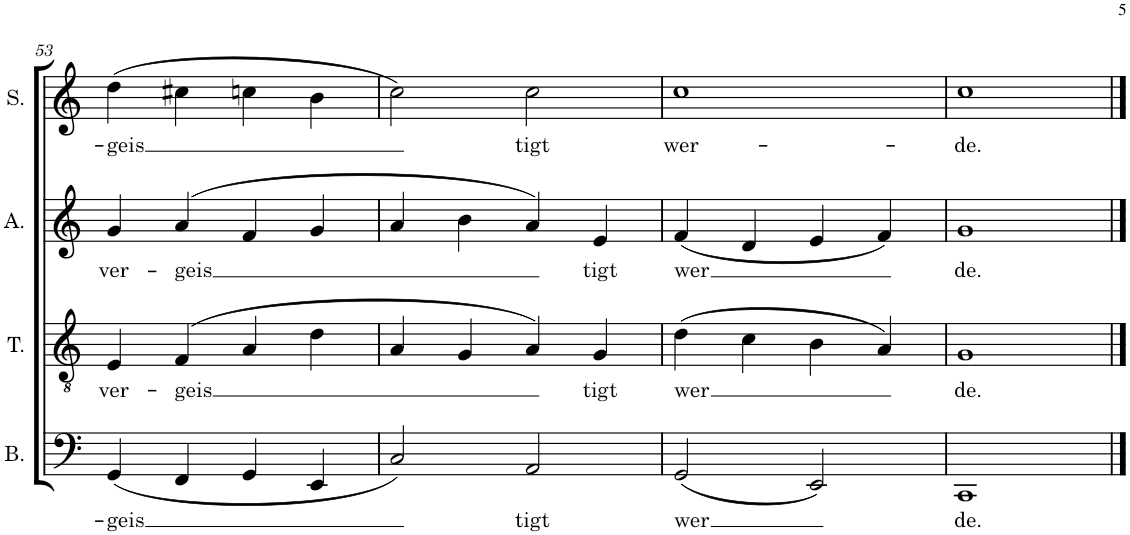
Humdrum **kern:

**kern	**text	**kern	**text	**kern	**text	**kern	**text
*part4	*part4	*part3	*part3	*part2	*part2	*part1	*part1
*staff4	*staff4	*staff3	*staff3	*staff2	*staff2	*staff1	*staff1
*I"Bass	*	*I"Tenor	*	*I"Alto	*	*I"Soprano	*
*I'B.	*	*I'T.	*	*I'A.	*	*I'S.	*
!!LO:PB:g=z
*clefF4	*	*clefGv2	*	*clefG2	*	*clefG2	*
*k[]	*	*k[]	*	*k[]	*	*k[]	*
*M4/4	*	*M4/4	*	*M4/4	*	*M4/4	*
=53	=53	=53	=53	=53	=53	=53	=53
!	!LO:LY:b	!	!LO:LY:b	!	!LO:LY:b	!	!LO:LY:b
(4GG/	-geis	4E/	ver-	4g/	ver-	(4dd\	-geis
!	!	!	!LO:LY:b	!	!LO:LY:b	!	!
4FF/	.	(4F/	-geis	(4a/	-geis	4cc#X\	.
4GG/	.	4A/	.	4f/	.	4ccn\	.
4EE/	.	4d\	.	4g/	.	4b\	.
=54	=54	=54	=54	=54	=54	=54	=54
2C/)	.	4A/	.	4a/	.	2cc\)	.
.	.	4G/	.	4b\	.	.	.
!	!LO:LY:b	!	!	!	!	!	!LO:LY:b
2AA/	tigt	4A/)	.	4a/)	.	2cc\	tigt
!	!	!	!LO:LY:b	!	!LO:LY:b	!	!
.	.	4G/	tigt	4e/	tigt	.	.
=55	=55	=55	=55	=55	=55	=55	=55
!	!LO:LY:b	!	!LO:LY:b	!	!LO:LY:b	!	!LO:LY:b
(2GG/	-wer	(4d\	-wer	(4f/	-wer	1cc	wer-
.	.	4c\	.	4d/	.	.	.
2EE/)	.	4B\	.	4e/	.	.	.
.	.	4A/)	.	4f/)	.	.	.
=56	=56	=56	=56	=56	=56	=56	=56
!	!LO:LY:b	!	!LO:LY:b	!	!LO:LY:b	!	!LO:LY:b
1CC	de.	1G	de.	1g	de.	1cc	-de.
==	==	==	==	==	==	==	==
*-	*-	*-	*-	*-	*-	*-	*-
